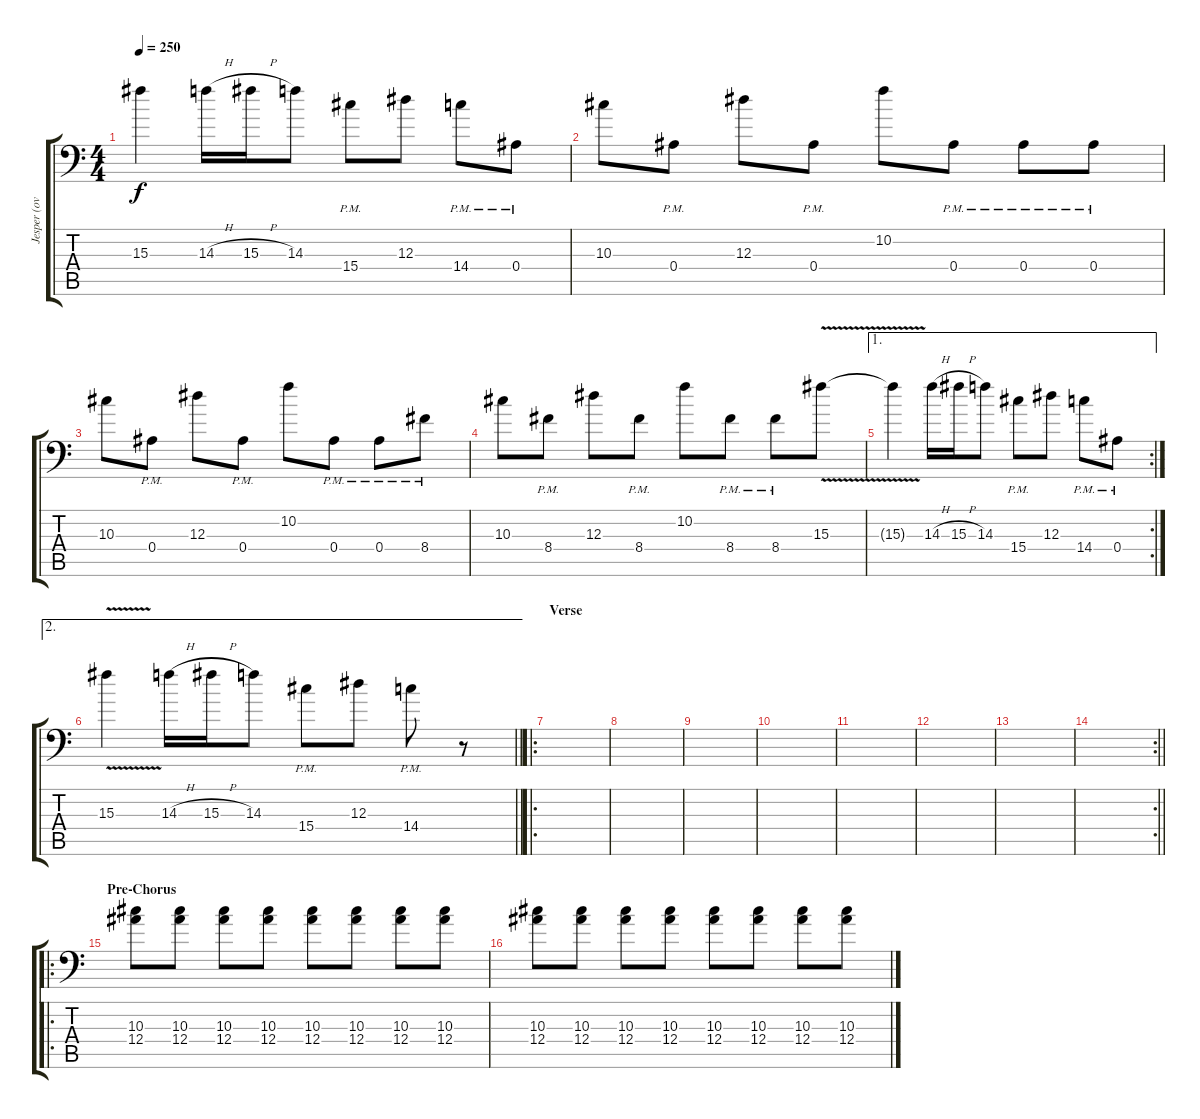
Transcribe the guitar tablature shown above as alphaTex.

\track ("Jesper (overdub)" "Jesper (ov") {instrument distortionguitar}
\staff {score tabs}
\tuning (C4 G3 Eb3 Bb2 F2 Bb1) {hide}
\ts (4 4)
\tempo 250
\clef f4
\ks c
15.3{t}.4{dy f} 14.3{h}.16 15.3{h}.16 14.3.8 15.4{pm}.8 12.3.8 14.4{pm}.8 0.4{pm}.8 |
10.3.8 0.4{pm}.8 12.3.8 0.4{pm}.8 10.2.8 0.4{pm}.8 0.4{pm}.8 0.4{pm}.8 |
10.3.8 0.4{pm}.8 12.3.8 0.4{pm}.8 10.2.8 0.4{pm}.8 0.4{pm}.8 8.4{pm}.8 |
10.3.8 8.4{pm}.8 12.3.8 8.4{pm}.8 10.2.8 8.4{pm}.8 8.4{pm}.8 15.3{v}.8 |
\ae 1
\rc 2
15.3{t}.4 14.3{h}.16 15.3{h}.16 14.3.8 15.4{pm}.8 12.3.8 14.4{pm}.8 0.4{pm}.8 |
\ae 2
\barLineRight lightlight
15.3{v}.4 14.3{h}.16 15.3{h}.16 14.3.8 15.4{pm}.8 12.3.8 14.4{pm}.8 r.8 |
\ro
\section ("" "Verse")
|
|
|
|
|
|
|
\rc 2
\barLineRight lightlight
|
\ro
\section ("" "Pre-Chorus")
(10.3 12.4).8 (10.3 12.4).8 (10.3 12.4).8 (10.3 12.4).8 (10.3 12.4).8 (10.3 12.4).8 (10.3 12.4).8 (10.3 12.4).8 |
(10.3 12.4).8 (10.3 12.4).8 (10.3 12.4).8 (10.3 12.4).8 (10.3 12.4).8 (10.3 12.4).8 (10.3 12.4).8 (10.3 12.4).8
